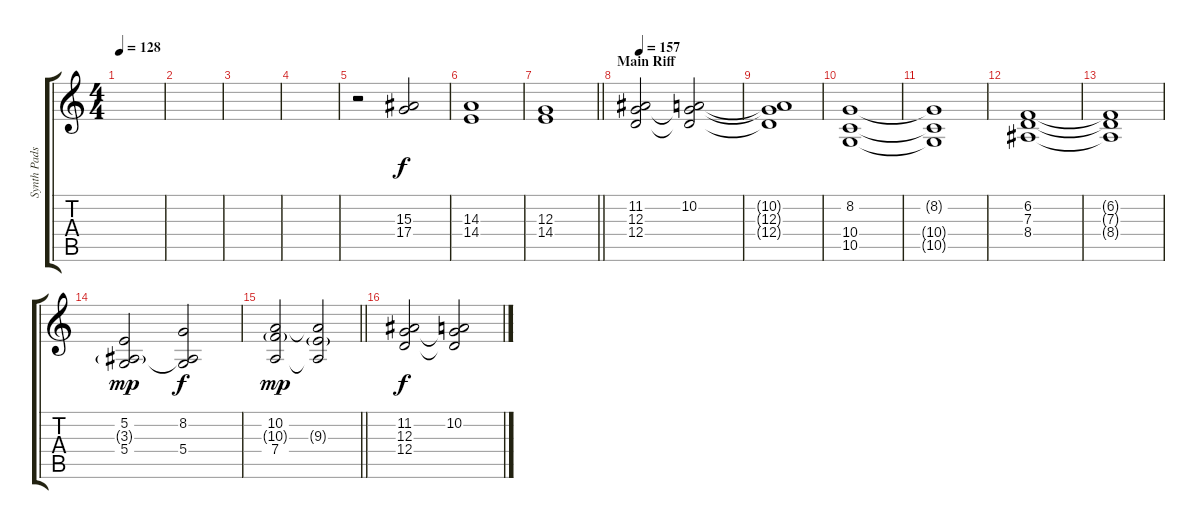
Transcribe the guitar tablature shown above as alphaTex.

\track ("Synth Pads" "Synth Pads") {instrument stringensemble1}
\staff {score tabs}
\tuning (E4 B3 G3 D3 A2 E2) {hide}
\ts (4 4)
\tempo 128
\clef g2
\ks c
|
|
|
|
r.2{instrument churchorgan} (15.3 17.4).2 |
(14.3 14.4).1 |
\barLineRight lightlight
(12.3 14.4).1 |
\section ("" "Main Riff")
\tempo 157
(11.2 12.3 12.4).2{instrument churchorgan} (10.2 12.3{t} 12.4{t}).2 |
(10.2{t} 12.3{t} 12.4{t}).1 |
(8.2 10.4 10.5).1 |
(8.2{t} 10.4{t} 10.5{t}).1 |
(6.2 7.3 8.4).1 |
(6.2{t} 7.3{t} 8.4{t}).1 |
(5.2 3.3{g} 5.4).2{dy mp} (8.2 3.3{t} 5.4).2{dy f} |
\barLineRight lightlight
(10.2 10.3{g} 7.4).2{dy mp} (10.2{t} 9.3{g} 7.4{t}).2 |
(11.2 12.3 12.4).2{dy f} (10.2 12.3{t} 12.4{t}).2
